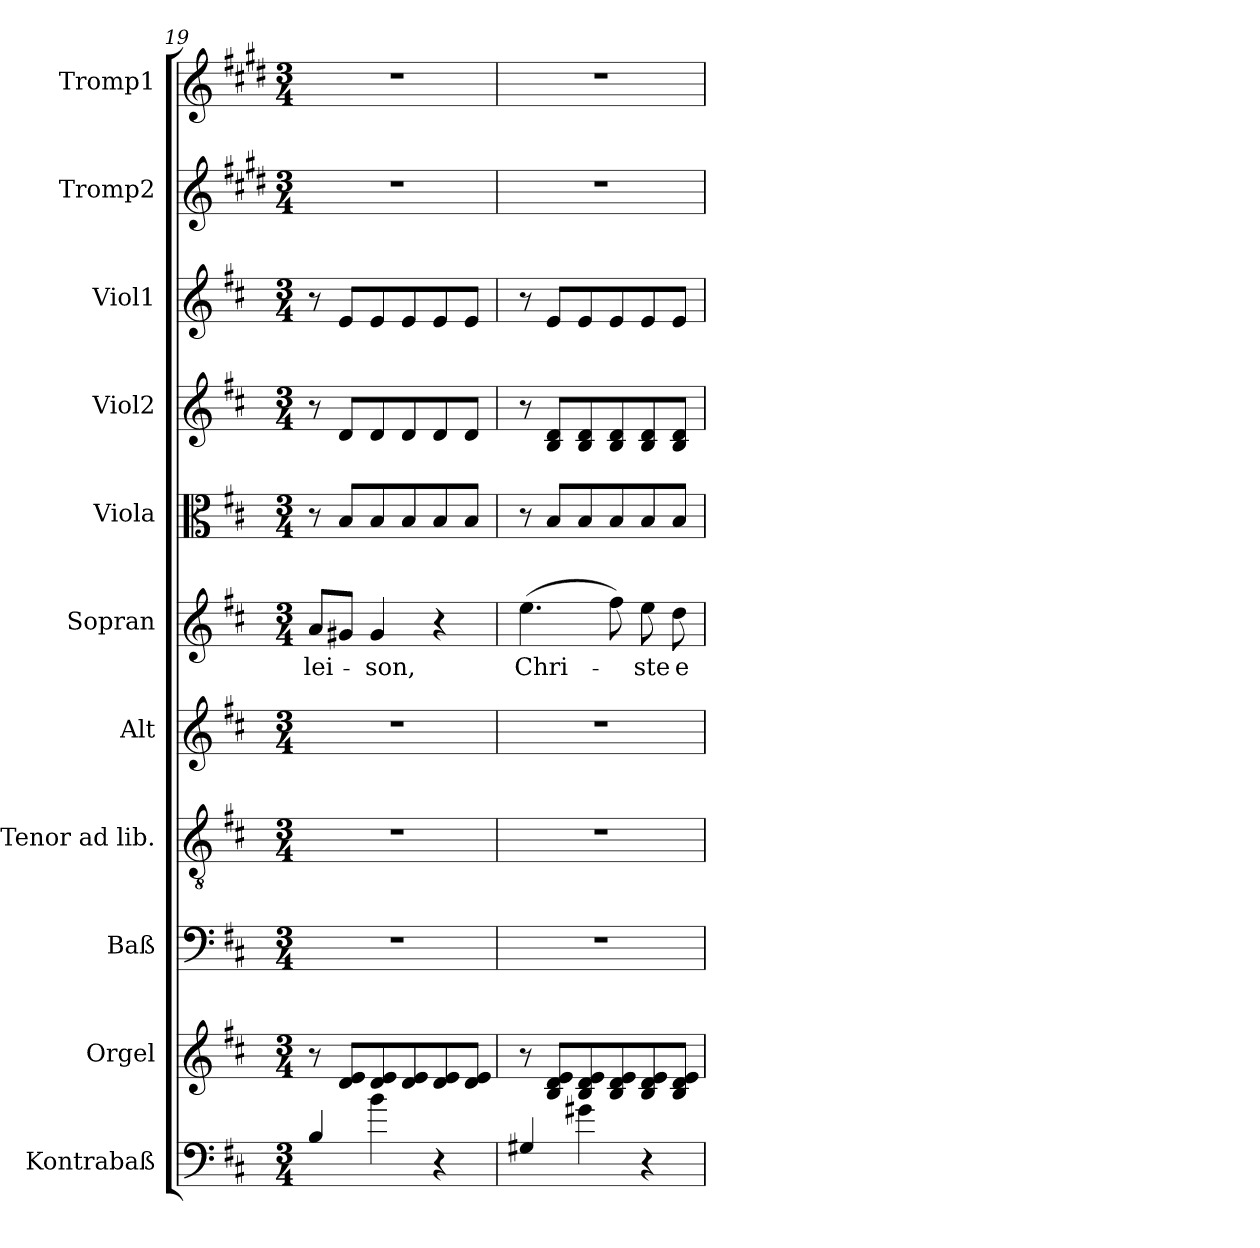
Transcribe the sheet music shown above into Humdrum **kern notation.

**kern	**kern	**kern	**kern	**kern	**kern	**text	**kern	**kern	**kern	**kern	**kern
*part11	*part10	*part9	*part8	*part7	*part6	*part6	*part5	*part4	*part3	*part2	*part1
*staff11	*staff10	*staff9	*staff8	*staff7	*staff6	*staff6	*staff5	*staff4	*staff3	*staff2	*staff1
*I"Kontrabaß	*I"Orgel	*I"Baß	*I"Tenor ad lib.	*I"Alt	*I"Sopran	*	*I"Viola	*I"Viol2	*I"Viol1	*I"Tromp2	*I"Tromp1
*	*	*	*	*	*	*	*I'Vla	*	*	*	*
*clefF4	*clefG2	*clefF4	*clefGv2	*clefG2	*clefG2	*	*clefC3	*clefG2	*clefG2	*clefG2	*clefG2
*ITrd7c12	*	*	*	*	*	*	*	*	*	*ITrd1c2	*ITrd1c2
*k[f#c#]	*k[f#c#]	*k[f#c#]	*k[f#c#]	*k[f#c#]	*k[f#c#]	*	*k[f#c#]	*k[f#c#]	*k[f#c#]	*k[f#c#]	*k[f#c#]
*D:	*D:	*D:	*D:	*D:	*D:	*	*D:	*D:	*D:	*D:	*D:
*M3/4	*M3/4	*M3/4	*M3/4	*M3/4	*M3/4	*	*M3/4	*M3/4	*M3/4	*M3/4	*M3/4
=19	=19	=19	=19	=19	=19	=19	=19	=19	=19	=19	=19
!	!	!	!	!	!	!LO:LY:b	!	!	!	!	!
4BB/	8r	2.r	2.r	2.r	8a/L	-lei-	8r	8r	8r	2.r	2.r
.	8d/ 8e/L	.	.	.	8g#X/J	.	8B/L	8d/L	8e/L	.	.
!	!	!	!	!	!	!LO:LY:b	!	!	!	!	!
4B\	8d/ 8e/	.	.	.	4g#/	-son,	8B/	8d/	8e/	.	.
.	8d/ 8e/	.	.	.	.	.	8B/	8d/	8e/	.	.
4r	8d/ 8e/	.	.	.	4r	.	8B/	8d/	8e/	.	.
.	8d/ 8e/J	.	.	.	.	.	8B/J	8d/J	8e/J	.	.
=20	=20	=20	=20	=20	=20	=20	=20	=20	=20	=20	=20
!	!	!	!	!	!	!LO:LY:b	!	!	!	!	!
4GG#X/	8r	2.r	2.r	2.r	(>4.ee\	Chri-	8r	8r	8r	2.r	2.r
.	8B/ 8d/ 8e/L	.	.	.	.	.	8B/L	8B/ 8d/L	8e/L	.	.
4G#X\	8B/ 8d/ 8e/	.	.	.	.	.	8B/	8B/ 8d/	8e/	.	.
.	8B/ 8d/ 8e/	.	.	.	8ff#\)	.	8B/	8B/ 8d/	8e/	.	.
!	!	!	!	!	!	!LO:LY:b	!	!	!	!	!
4r	8B/ 8d/ 8e/	.	.	.	8ee\	-ste	8B/	8B/ 8d/	8e/	.	.
!	!	!	!	!	!	!LO:LY:b	!	!	!	!	!
.	8B/ 8d/ 8e/J	.	.	.	8dd\	e-	8B/J	8B/ 8d/J	8e/J	.	.
=	=	=	=	=	=	=	=	=	=	=	=
*-	*-	*-	*-	*-	*-	*-	*-	*-	*-	*-	*-
